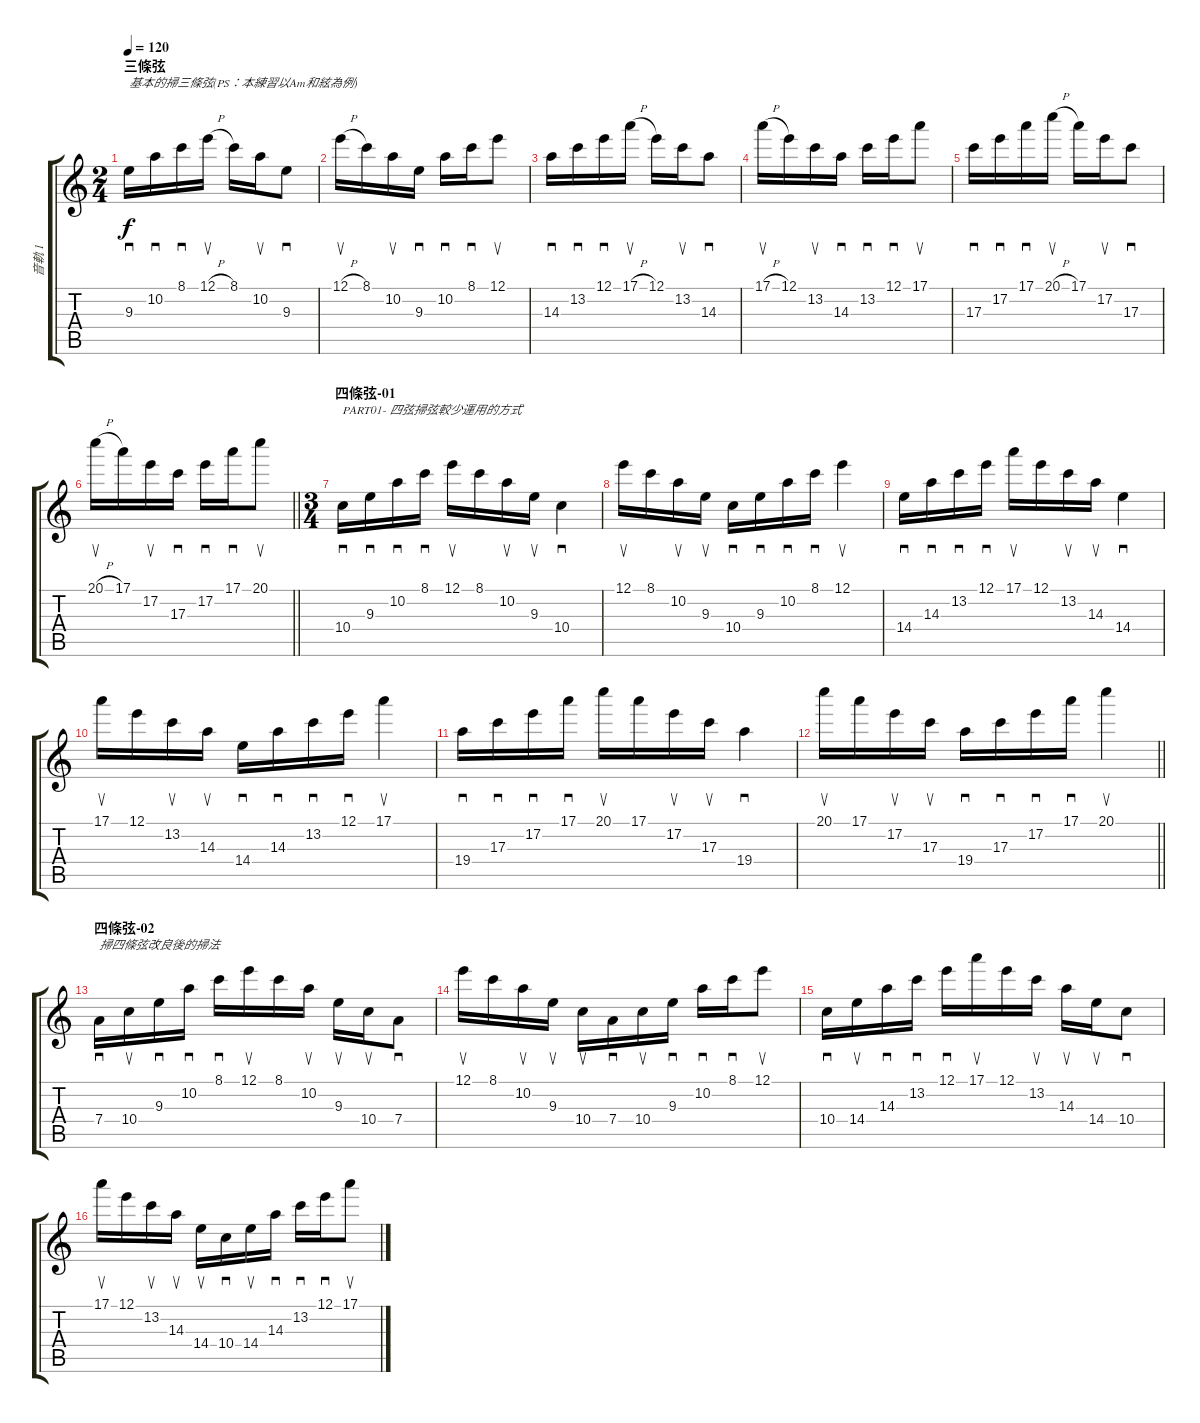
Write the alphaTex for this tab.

\track ("音軌 1" "音軌 1") {instrument acousticguitarnylon}
\staff {score tabs}
\tuning (E4 B3 G3 D3 A2 E2) {hide}
\ts (2 4)
\section ("" "三條弦")
\tempo 120
\clef g2
\ks c
9.3.16{sd txt "基本的掃三條弦(PS：本練習以Am和絃為例)" dy f instrument acousticguitarnylon} 10.2.16{sd} 8.1.16{sd} 12.1{h}.16{su} 8.1.16 10.2.16{su} 9.3.8{sd} |
12.1{h}.16{su} 8.1.16 10.2.16{su} 9.3.16{sd} 10.2.16{sd} 8.1.16{sd} 12.1.8{su} |
14.3.16{sd} 13.2.16{sd} 12.1.16{sd} 17.1{h}.16{su} 12.1.16 13.2.16{su} 14.3.8{sd} |
17.1{h}.16{su} 12.1.16 13.2.16{su} 14.3.16{sd} 13.2.16{sd} 12.1.16{sd} 17.1.8{su} |
17.3.16{sd} 17.2.16{sd} 17.1.16{sd} 20.1{h}.16{su} 17.1.16 17.2.16{su} 17.3.8{sd} |
\barLineRight lightlight
20.1{h}.16{su} 17.1.16 17.2.16{su} 17.3.16{sd} 17.2.16{sd} 17.1.16{sd} 20.1.8{su} |
\ts (3 4)
\section ("" "四條弦-01")
10.4.16{sd txt "PART01- 四弦掃弦較少運用的方式"} 9.3.16{sd} 10.2.16{sd} 8.1.16{sd} 12.1.16{su} 8.1.16 10.2.16{su} 9.3.16{su} 10.4.4{sd} |
12.1.16{su} 8.1.16 10.2.16{su} 9.3.16{su} 10.4.16{sd} 9.3.16{sd} 10.2.16{sd} 8.1.16{sd} 12.1.4{su} |
14.4.16{sd} 14.3.16{sd} 13.2.16{sd} 12.1.16{sd} 17.1.16{su} 12.1.16 13.2.16{su} 14.3.16{su} 14.4.4{sd} |
17.1.16{su} 12.1.16 13.2.16{su} 14.3.16{su} 14.4.16{sd} 14.3.16{sd} 13.2.16{sd} 12.1.16{sd} 17.1.4{su} |
19.4.16{sd} 17.3.16{sd} 17.2.16{sd} 17.1.16{sd} 20.1.16{su} 17.1.16 17.2.16{su} 17.3.16{su} 19.4.4{sd} |
\barLineRight lightlight
20.1.16{su} 17.1.16 17.2.16{su} 17.3.16{su} 19.4.16{sd} 17.3.16{sd} 17.2.16{sd} 17.1.16{sd} 20.1.4{su} |
\section ("" "四條弦-02")
7.4.16{sd txt "掃四條弦改良後的掃法"} 10.4.16{su} 9.3.16{sd} 10.2.16{sd} 8.1.16{sd} 12.1.16{su} 8.1.16 10.2.16{su} 9.3.16{su} 10.4.16{su} 7.4.8{sd} |
12.1.16{su} 8.1.16 10.2.16{su} 9.3.16{su} 10.4.16{su} 7.4.16{sd} 10.4.16{su} 9.3.16{sd} 10.2.16{sd} 8.1.16{sd} 12.1.8{su} |
10.4.16{sd} 14.4.16{su} 14.3.16{sd} 13.2.16{sd} 12.1.16{sd} 17.1.16{su} 12.1.16 13.2.16{su} 14.3.16{su} 14.4.16{su} 10.4.8{sd} |
17.1.16{su} 12.1.16 13.2.16{su} 14.3.16{su} 14.4.16{su} 10.4.16{sd} 14.4.16{su} 14.3.16{sd} 13.2.16{sd} 12.1.16{sd} 17.1.8{su}
